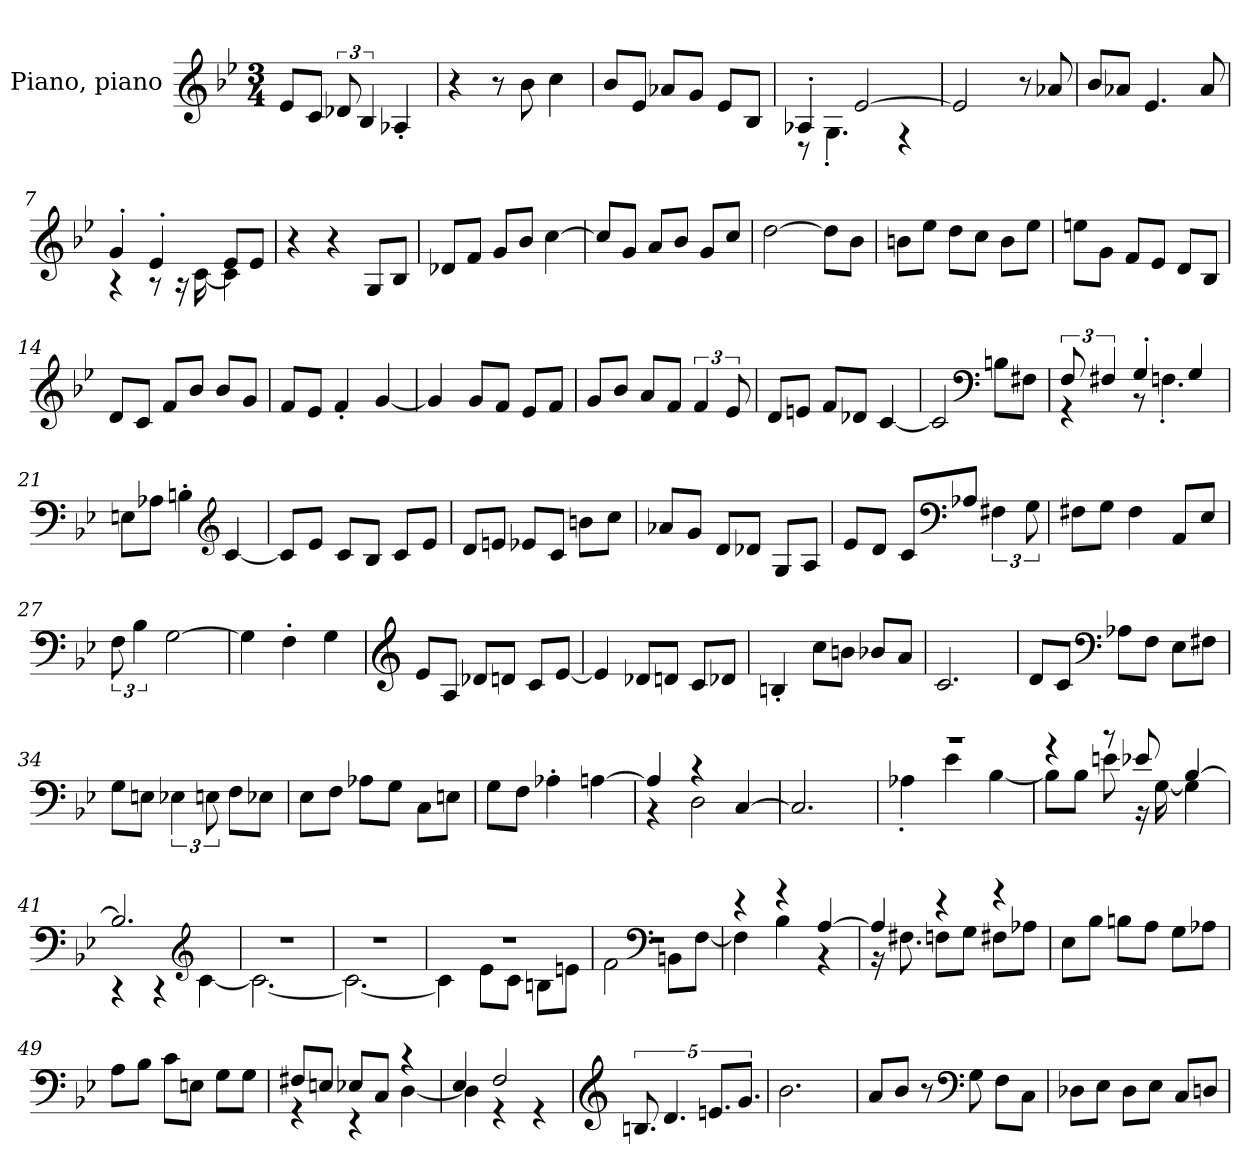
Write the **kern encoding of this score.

**kern
*part1
*staff1
*I"Piano, piano
*clefG2
*k[b-e-]
*M3/4
*MM80
=1
8e-/L
8c/J
12d-X/
6B-/
4A-X'/
=2
4r
8r
8b-\
4cc\
=3
8b-/L
8e-/J
8a-X/L
8g/J
8e-/L
8B-/J
=4
*^
4A-X'/	8r
.	4.G'\
[2e-/	.
.	4r
*v	*v
=5
2e-/]
8r
8a-X/
=6
8b-/L
8a-X/J
4.e-/
8a-/
!!LO:LB:g=z
=7
*^
4g'/	4r
4e-'/	8r
.	16r
.	[16c\
8e-/L	4c\]
8e-/J	.
*v	*v
=8
4r
4r
8G/L
8B-/J
=9
8d-X/L
8f/J
8g/L
8b-/J
[4cc\
=10
8cc/L]
8g/J
8a/L
8b-/J
8g/L
8cc/J
=11
[2dd\
8dd\L]
8b-\J
=12
8bn\L
8ee-\J
8dd\L
8cc\J
8b\L
8ee-\J
=13
8een\L
8g\J
8f/L
8e-/J
8d/L
8B-/J
!!LO:LB:g=z
=14
8d/L
8c/J
8f/L
8b-/J
8b-/L
8g/J
=15
8f/L
8e-/J
4f'/
[4g/
=16
4g/]
8g/L
8f/J
8e-/L
8f/J
=17
8g/L
8b-/J
8a/L
8f/J
6f/
12e-/
=18
8d/L
8en/J
8f/L
8d-X/J
[4c/
=19
2c/]
*clefF4
8Bn\L
8F#X\J
!!LO:LB:g=z
=20
*^
12F/	4r
6F#X/	.
4G'/	8r
.	4.Fn'\
4G/	.
*v	*v
=21
8En\L
8A-X\J
4Bn'\
*clefG2
[4c/
=22
8c/L]
8e-/J
8c/L
8B-/J
8c/L
8e-/J
=23
8d/L
8en/J
8e-X/L
8c/J
8bn\L
8cc\J
=24
8a-X/L
8g/J
8d/L
8d-X/J
8G/L
8A/J
!!LO:LB:g=z
=25
8e-/L
8d/J
8c/L
*clefF4
8A-X/J
6F#X\
12G\
=26
8F#X\L
8G\J
4F#\
8AA/L
8E-/J
=27
12F\
6B-\
[2G\
=28
4G\]
4F'\
4G\
=29
*clefG2
8e-/L
8A/J
8d-X/L
8dn/J
8c/L
[8e-/J
=30
4e-/]
8d-X/L
8dn/J
8c/L
8d-X/J
!!LO:LB:g=z
=31
4Bn'/
8cc\L
8bn\J
8b-X/L
8a/J
=32
2.c/
=33
8d/L
8c/J
*clefF4
8A-X\L
8F\J
8E-\L
8F#X\J
=34
8G\L
8En\J
6E-X\
12En\
8F\L
8E-X\J
=35
8E-\L
8F\J
8A-X\L
8G\J
8C\L
8En\J
=36
8G\L
8F\J
4A-X'\
[4An\
!!LO:LB:g=z
=37
*^
4A/]	4r
4r	2D\
[4C/	.
*v	*v
=38
2.C/]
=39
*^
2.r	4A-X'\
.	4e-\
.	[4B-\
=40	=40
4r	8B-\L]
.	8B-\J
8r	8en\
8e-X/	16r
.	[16G\
[4B-/	4G\]
=41	=41
2.B-/]	4r
.	4r
*clefG2	*
.	[4c\
=42	=42
2.r	2.c\_
=43	=43
2.r	2.c\_
=44	=44
2.r	4c\]
.	8e-\L
.	8c\J
.	8Bn\L
.	8en\J
!!LO:LB:g=z	!!
=45	=45
2.r	2f\
*clefF4	*
.	8BBn\L
.	[8F\J
=46	=46
4r	4F\]
4r	4B-\
[4A/	4r
=47	=47
4A/]	16r
.	8.F#X\
4r	8Fn\L
.	8G\J
4r	8F#X\L
.	8A-X\J
*v	*v
=48
8E-\L
8B-\J
8Bn\L
8A\J
8G\L
8A-X\J
=49
8A\L
8B-\J
8c\L
8En\J
8G\L
8G\J
=50
*^
8F#X/L	4r
8En/J	.
8E-X/L	4r
8C/J	.
4r	[4D\
!!LO:LB:g=z	!!
=51	=51
4E-/	4D\]
2F/	4r
.	4r
*v	*v
=52
*clefG2
10.Bn/
5.d/
10.en/L
10.g/J
=53
2.b-\
=54
8a/L
8b-/J
8r
*clefF4
8G\
8F\L
8C\J
=55
8D-X\L
8E-\J
8D-\L
8E-\J
8C/L
8Dn/J
=
*-
